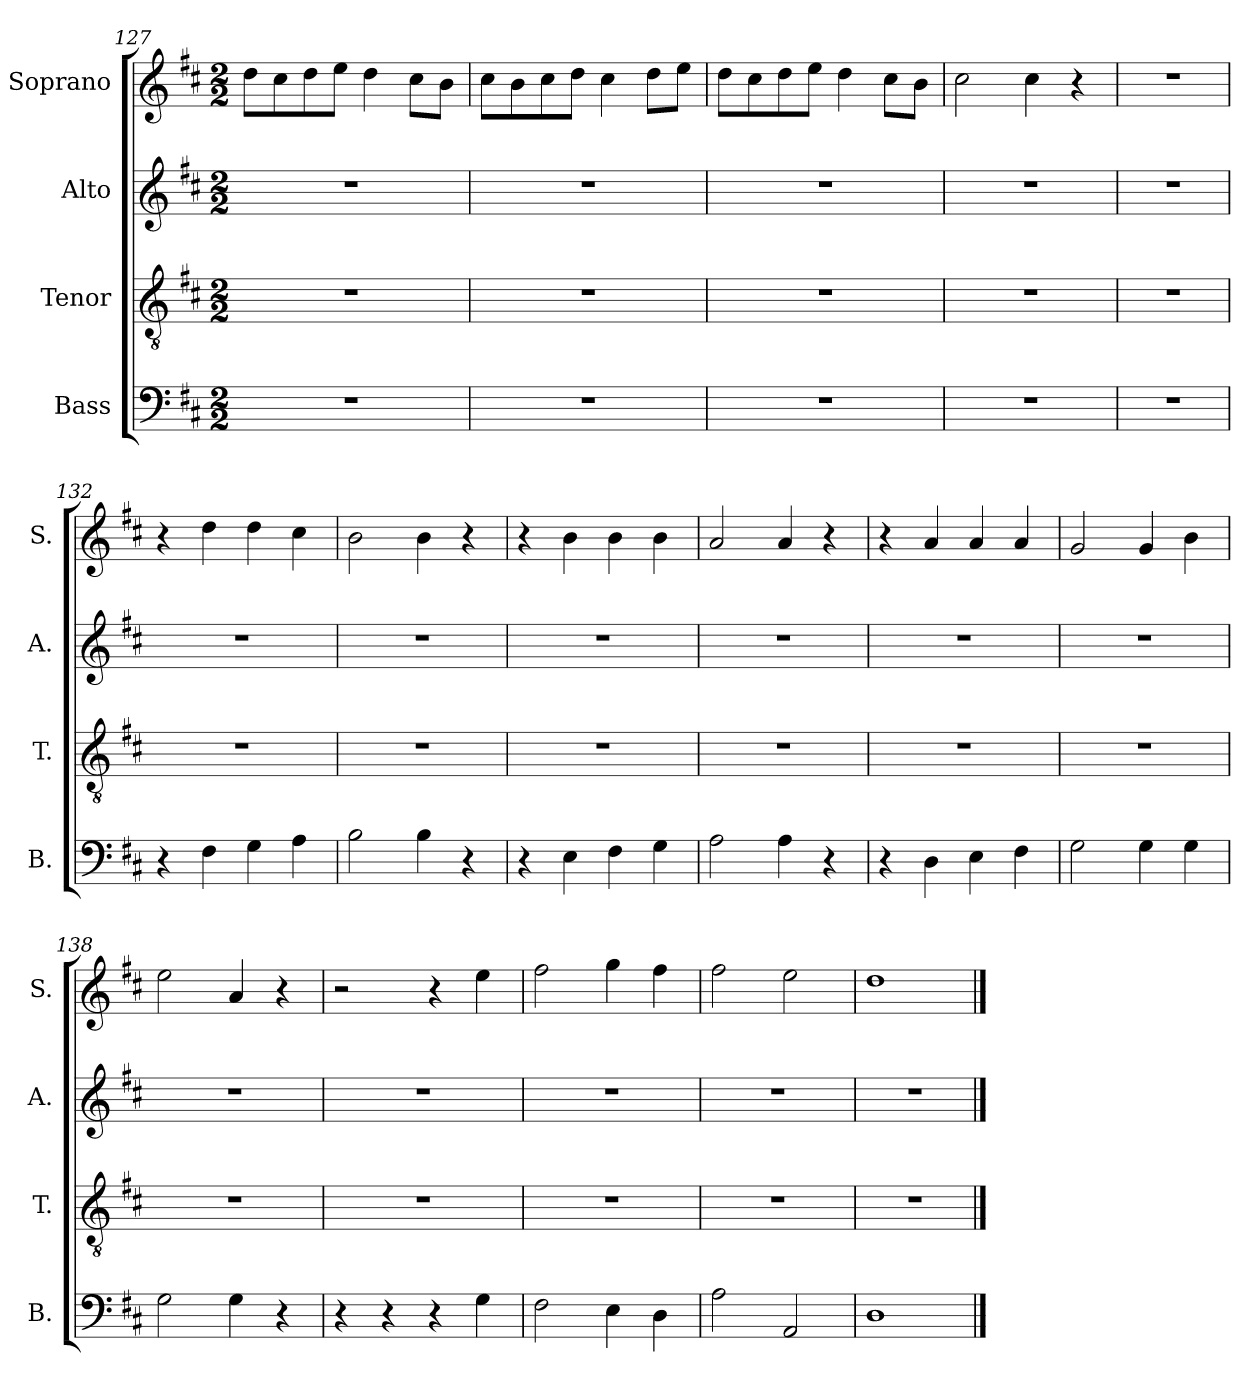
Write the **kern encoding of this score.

**kern	**kern	**kern	**kern
*part4	*part3	*part2	*part1
*staff4	*staff3	*staff2	*staff1
*I"Bass	*I"Tenor	*I"Alto	*I"Soprano
*I'B.	*I'T.	*I'A.	*I'S.
*clefF4	*clefGv2	*clefG2	*clefG2
*k[f#c#]	*k[f#c#]	*k[f#c#]	*k[f#c#]
*M2/2	*M2/2	*M2/2	*M2/2
=127	=127	=127	=127
1r	1r	1r	8dd\L
.	.	.	8cc#\
.	.	.	8dd\
.	.	.	8ee\J
.	.	.	4dd\
.	.	.	8cc#\L
.	.	.	8b\J
=128	=128	=128	=128
1r	1r	1r	8cc#\L
.	.	.	8b\
.	.	.	8cc#\
.	.	.	8dd\J
.	.	.	4cc#\
.	.	.	8dd\L
.	.	.	8ee\J
!!LO:LB:g=z
=129	=129	=129	=129
1r	1r	1r	8dd\L
.	.	.	8cc#\
.	.	.	8dd\
.	.	.	8ee\J
.	.	.	4dd\
.	.	.	8cc#\L
.	.	.	8b\J
=130	=130	=130	=130
1r	1r	1r	2cc#\
.	.	.	4cc#\
.	.	.	4r
=131	=131	=131	=131
1r	1r	1r	1r
=132	=132	=132	=132
4r	1r	1r	4r
4F#\	.	.	4dd\
4G\	.	.	4dd\
4A\	.	.	4cc#\
=133	=133	=133	=133
2B\	1r	1r	2b\
4B\	.	.	4b\
4r	.	.	4r
=134	=134	=134	=134
4r	1r	1r	4r
4E\	.	.	4b\
4F#\	.	.	4b\
4G\	.	.	4b\
=135	=135	=135	=135
2A\	1r	1r	2a/
4A\	.	.	4a/
4r	.	.	4r
=136	=136	=136	=136
4r	1r	1r	4r
4D\	.	.	4a/
4E\	.	.	4a/
4F#\	.	.	4a/
=137	=137	=137	=137
2G\	1r	1r	2g/
4G\	.	.	4g/
4G\	.	.	4b\
!!LO:LB:g=z
=138	=138	=138	=138
2G\	1r	1r	2ee\
4G\	.	.	4a/
4r	.	.	4r
=139	=139	=139	=139
4r	1r	1r	2r
4r	.	.	.
4r	.	.	4r
4G\	.	.	4ee\
=140	=140	=140	=140
2F#\	1r	1r	2ff#\
4E\	.	.	4gg\
4D\	.	.	4ff#\
=141	=141	=141	=141
2A\	1r	1r	2ff#\
2AA/	.	.	2ee\
=142	=142	=142	=142
1D	1r	1r	1dd
==	==	==	==
*-	*-	*-	*-
